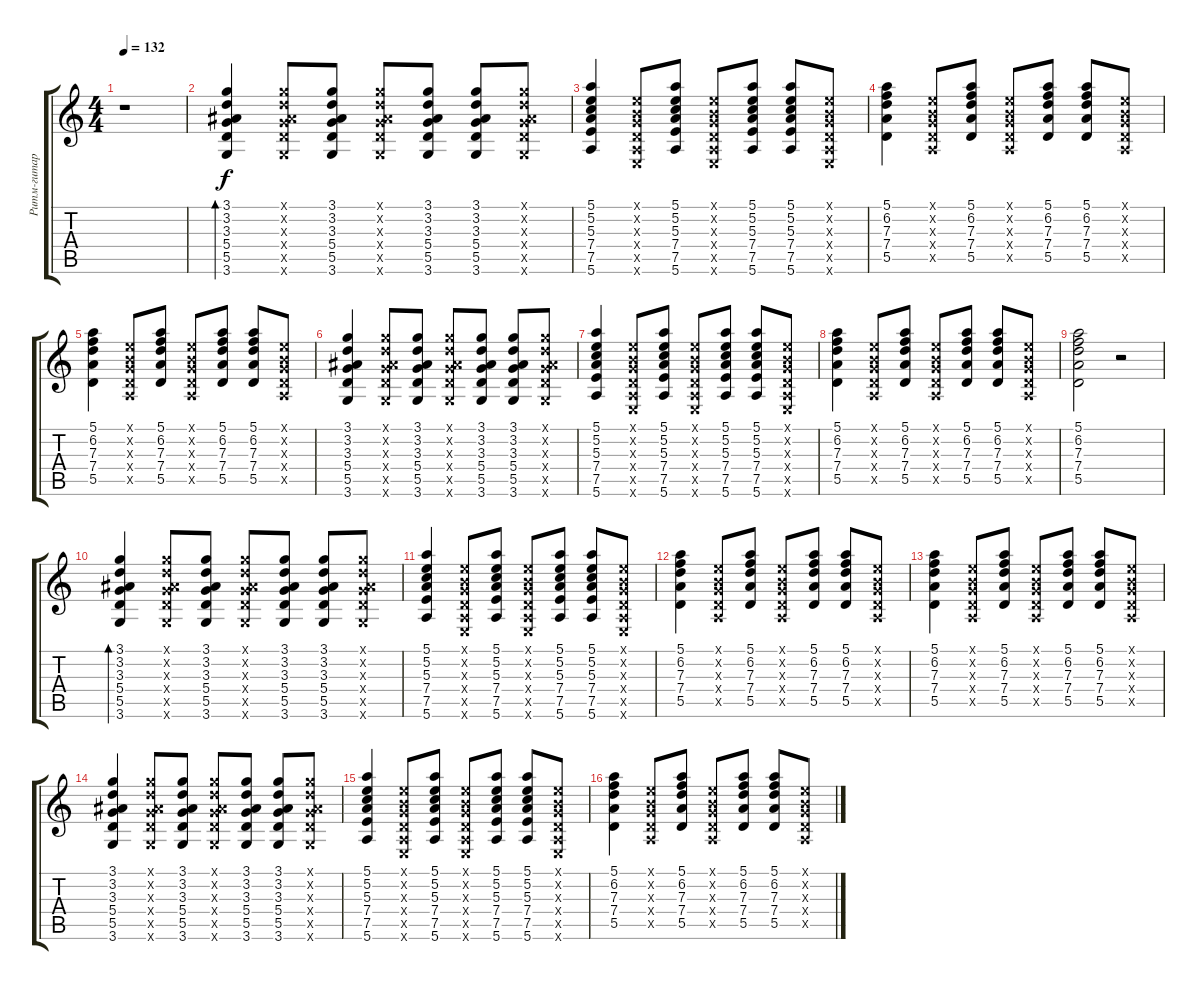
\track ("Ритм-гитара" "Ритм-гитар") {instrument acousticguitarsteel}
\staff {score tabs}
\tuning (E4 B3 G3 D3 A2 E2) {hide}
\ts (4 4)
\tempo 132
\clef g2
\ks c
r.1{dy f instrument acousticguitarsteel} |
(3.1 3.2 3.3 5.4 5.5 3.6).4{bd 120} (3.1{x} 3.2{x} 3.3{x} 5.4{x} 5.5{x} 3.6{x}).8 (3.1 3.2 3.3 5.4 5.5 3.6).8 (3.1{x} 3.2{x} 3.3{x} 5.4{x} 5.5{x} 3.6{x}).8 (3.1 3.2 3.3 5.4 5.5 3.6).8 (3.1 3.2 3.3 5.4 5.5 3.6).8 (3.1{x} 3.2{x} 3.3{x} 5.4{x} 5.5{x} 3.6{x}).8 |
(5.1 5.2 5.3 7.4 7.5 5.6).4 (0.1{x} 0.2{x} 0.3{x} 0.4{x} 0.5{x} 0.6{x}).8 (5.1 5.2 5.3 7.4 7.5 5.6).8 (0.1{x} 0.2{x} 0.3{x} 0.4{x} 0.5{x} 0.6{x}).8 (5.1 5.2 5.3 7.4 7.5 5.6).8 (5.1 5.2 5.3 7.4 7.5 5.6).8 (0.1{x} 0.2{x} 0.3{x} 0.4{x} 0.5{x} 0.6{x}).8 |
(5.1 6.2 7.3 7.4 5.5).4 (0.1{x} 0.2{x} 0.3{x} 0.4{x} 0.5{x}).8 (5.1 6.2 7.3 7.4 5.5).8 (0.1{x} 0.2{x} 0.3{x} 0.4{x} 0.5{x}).8 (5.1 6.2 7.3 7.4 5.5).8 (5.1 6.2 7.3 7.4 5.5).8 (0.1{x} 0.2{x} 0.3{x} 0.4{x} 0.5{x}).8 |
(5.1 6.2 7.3 7.4 5.5).4 (0.1{x} 0.2{x} 0.3{x} 0.4{x} 0.5{x}).8 (5.1 6.2 7.3 7.4 5.5).8 (0.1{x} 0.2{x} 0.3{x} 0.4{x} 0.5{x}).8 (5.1 6.2 7.3 7.4 5.5).8 (5.1 6.2 7.3 7.4 5.5).8 (0.1{x} 0.2{x} 0.3{x} 0.4{x} 0.5{x}).8 |
(3.1 3.2 3.3 5.4 5.5 3.6).4 (3.1{x} 3.2{x} 3.3{x} 5.4{x} 5.5{x} 3.6{x}).8 (3.1 3.2 3.3 5.4 5.5 3.6).8 (3.1{x} 3.2{x} 3.3{x} 5.4{x} 5.5{x} 3.6{x}).8 (3.1 3.2 3.3 5.4 5.5 3.6).8 (3.1 3.2 3.3 5.4 5.5 3.6).8 (3.1{x} 3.2{x} 3.3{x} 5.4{x} 5.5{x} 3.6{x}).8 |
(5.1 5.2 5.3 7.4 7.5 5.6).4 (0.1{x} 0.2{x} 0.3{x} 0.4{x} 0.5{x} 0.6{x}).8 (5.1 5.2 5.3 7.4 7.5 5.6).8 (0.1{x} 0.2{x} 0.3{x} 0.4{x} 0.5{x} 0.6{x}).8 (5.1 5.2 5.3 7.4 7.5 5.6).8 (5.1 5.2 5.3 7.4 7.5 5.6).8 (0.1{x} 0.2{x} 0.3{x} 0.4{x} 0.5{x} 0.6{x}).8 |
(5.1 6.2 7.3 7.4 5.5).4 (0.1{x} 0.2{x} 0.3{x} 0.4{x} 0.5{x}).8 (5.1 6.2 7.3 7.4 5.5).8 (0.1{x} 0.2{x} 0.3{x} 0.4{x} 0.5{x}).8 (5.1 6.2 7.3 7.4 5.5).8 (5.1 6.2 7.3 7.4 5.5).8 (0.1{x} 0.2{x} 0.3{x} 0.4{x} 0.5{x}).8 |
(5.1 6.2 7.3 7.4 5.5).2 r.2 |
(3.1 3.2 3.3 5.4 5.5 3.6).4{bd 120} (3.1{x} 3.2{x} 3.3{x} 5.4{x} 5.5{x} 3.6{x}).8 (3.1 3.2 3.3 5.4 5.5 3.6).8 (3.1{x} 3.2{x} 3.3{x} 5.4{x} 5.5{x} 3.6{x}).8 (3.1 3.2 3.3 5.4 5.5 3.6).8 (3.1 3.2 3.3 5.4 5.5 3.6).8 (3.1{x} 3.2{x} 3.3{x} 5.4{x} 5.5{x} 3.6{x}).8 |
(5.1 5.2 5.3 7.4 7.5 5.6).4 (0.1{x} 0.2{x} 0.3{x} 0.4{x} 0.5{x} 0.6{x}).8 (5.1 5.2 5.3 7.4 7.5 5.6).8 (0.1{x} 0.2{x} 0.3{x} 0.4{x} 0.5{x} 0.6{x}).8 (5.1 5.2 5.3 7.4 7.5 5.6).8 (5.1 5.2 5.3 7.4 7.5 5.6).8 (0.1{x} 0.2{x} 0.3{x} 0.4{x} 0.5{x} 0.6{x}).8 |
(5.1 6.2 7.3 7.4 5.5).4 (0.1{x} 0.2{x} 0.3{x} 0.4{x} 0.5{x}).8 (5.1 6.2 7.3 7.4 5.5).8 (0.1{x} 0.2{x} 0.3{x} 0.4{x} 0.5{x}).8 (5.1 6.2 7.3 7.4 5.5).8 (5.1 6.2 7.3 7.4 5.5).8 (0.1{x} 0.2{x} 0.3{x} 0.4{x} 0.5{x}).8 |
(5.1 6.2 7.3 7.4 5.5).4 (0.1{x} 0.2{x} 0.3{x} 0.4{x} 0.5{x}).8 (5.1 6.2 7.3 7.4 5.5).8 (0.1{x} 0.2{x} 0.3{x} 0.4{x} 0.5{x}).8 (5.1 6.2 7.3 7.4 5.5).8 (5.1 6.2 7.3 7.4 5.5).8 (0.1{x} 0.2{x} 0.3{x} 0.4{x} 0.5{x}).8 |
(3.1 3.2 3.3 5.4 5.5 3.6).4 (3.1{x} 3.2{x} 3.3{x} 5.4{x} 5.5{x} 3.6{x}).8 (3.1 3.2 3.3 5.4 5.5 3.6).8 (3.1{x} 3.2{x} 3.3{x} 5.4{x} 5.5{x} 3.6{x}).8 (3.1 3.2 3.3 5.4 5.5 3.6).8 (3.1 3.2 3.3 5.4 5.5 3.6).8 (3.1{x} 3.2{x} 3.3{x} 5.4{x} 5.5{x} 3.6{x}).8 |
(5.1 5.2 5.3 7.4 7.5 5.6).4 (0.1{x} 0.2{x} 0.3{x} 0.4{x} 0.5{x} 0.6{x}).8 (5.1 5.2 5.3 7.4 7.5 5.6).8 (0.1{x} 0.2{x} 0.3{x} 0.4{x} 0.5{x} 0.6{x}).8 (5.1 5.2 5.3 7.4 7.5 5.6).8 (5.1 5.2 5.3 7.4 7.5 5.6).8 (0.1{x} 0.2{x} 0.3{x} 0.4{x} 0.5{x} 0.6{x}).8 |
(5.1 6.2 7.3 7.4 5.5).4 (0.1{x} 0.2{x} 0.3{x} 0.4{x} 0.5{x}).8 (5.1 6.2 7.3 7.4 5.5).8 (0.1{x} 0.2{x} 0.3{x} 0.4{x} 0.5{x}).8 (5.1 6.2 7.3 7.4 5.5).8 (5.1 6.2 7.3 7.4 5.5).8 (0.1{x} 0.2{x} 0.3{x} 0.4{x} 0.5{x}).8
